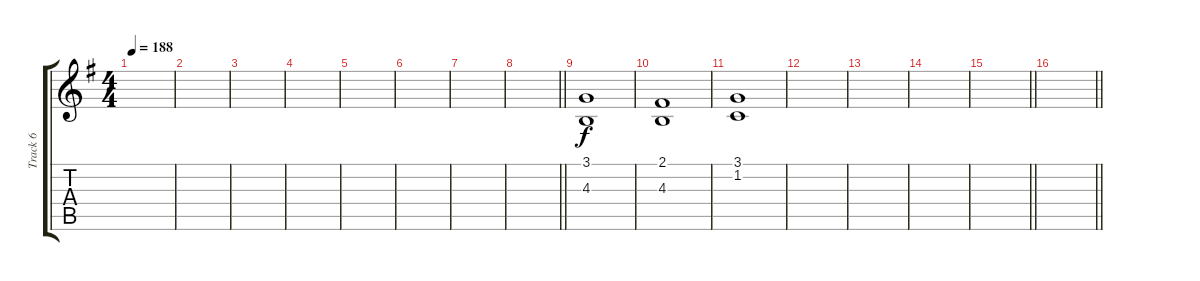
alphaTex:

\track ("Track 6" "Track 6") {instrument choiraahs}
\staff {score tabs}
\tuning (E4 B3 G3 D3 A2 E2) {hide}
\ts (4 4)
\tempo 188
\clef g2
\ks g
|
|
|
|
|
|
|
\barLineRight lightlight
|
(3.1 4.3).1 |
(2.1 4.3).1 |
(3.1 1.2).1 |
|
|
|
\barLineRight lightlight
|
\barLineRight lightlight
